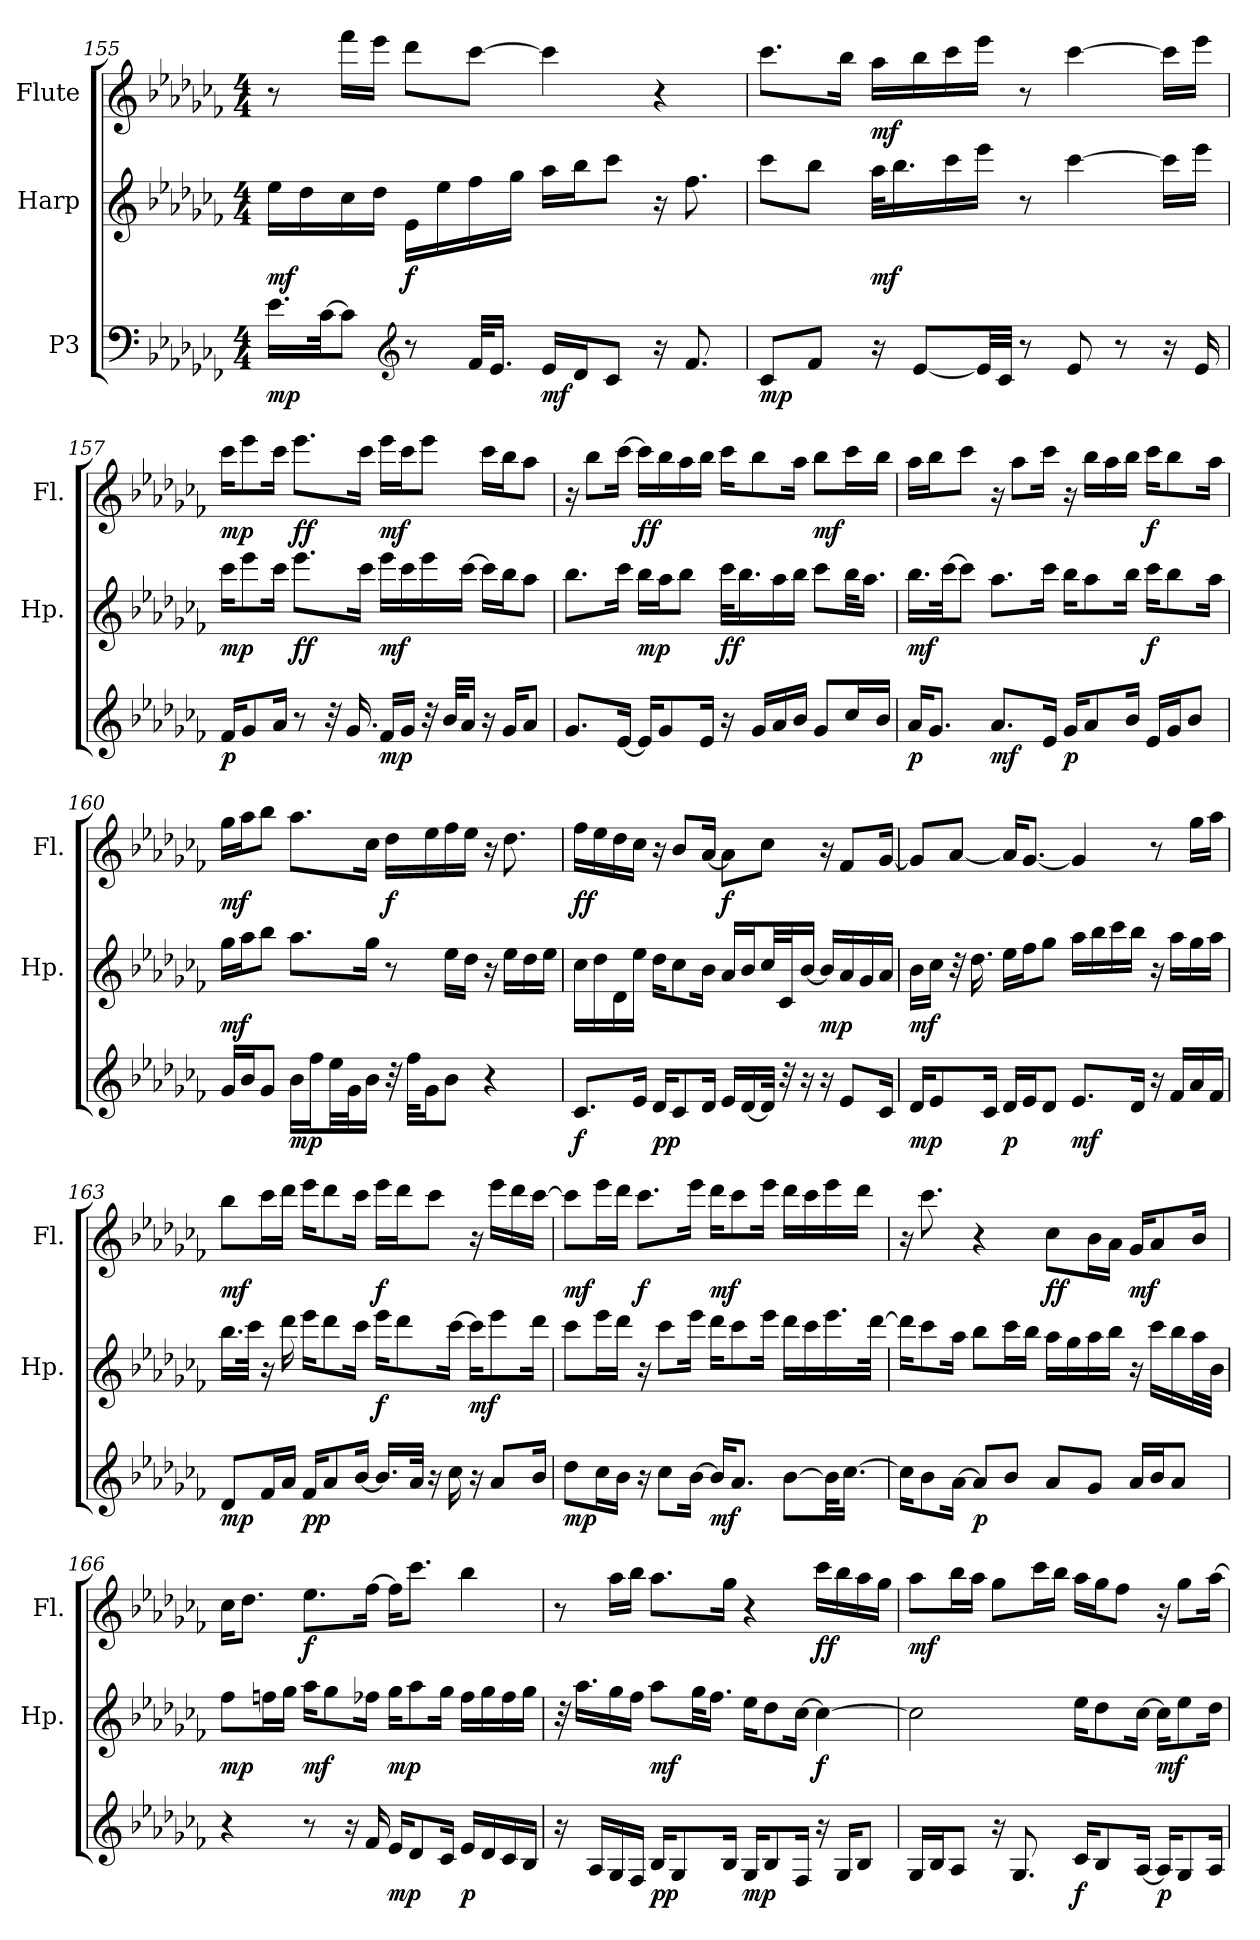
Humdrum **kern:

**kern	**dynam	**kern	**dynam	**kern	**dynam
*part3	*part3	*part2	*part2	*part1	*part1
*staff3	*staff3	*staff2	*staff2	*staff1	*staff1
*I"P3	*	*I"Harp	*	*I"Flute	*
*	*	*I'Hp.	*	*I'Fl.	*
*clefF4	*	*clefG2	*	*clefG2	*
*k[b-e-a-d-g-c-f-]	*	*k[b-e-a-d-g-c-f-]	*	*k[b-e-a-d-g-c-f-]	*
*C-:	*	*C-:	*	*C-:	*
*M4/4	*	*M4/4	*	*M4/4	*
=155	=155	=155	=155	=155	=155
16.e-i\LL	mp	16ee-i\LL	mf	8r	.
.	.	16dd-i\	.	.	.
[32c-i\Jk	.	.	.	.	.
8c-i\J]	.	16cc-i\	.	16fff-i\LL	.
.	.	16dd-i\JJ	.	16eee-i\JJ	.
*clefG2	*	*	*	*	*
8r	.	16e-i\LL	f	8ddd-i\L	.
.	.	16ee-i\	.	.	.
32f-i/KLL	.	16ff-i\	.	[8ccc-i\J	.
16.e-i/JJ	.	.	.	.	.
.	.	16gg-i\JJ	.	.	.
16e-i/LL	mf	16aa-i\LL	.	4ccc-i\]	.
16d-i/J	.	16bb-i\J	.	.	.
8c-i/J	.	8ccc-i\J	.	.	.
16r	.	16r	.	4r	.
8.f-i/	.	8.ff-i\	.	.	.
!!LO:PB:g=z
=156	=156	=156	=156	=156	=156
8c-i/L	mp	8ccc-i\L	.	8.ccc-i\L	.
8f-i/J	.	8bb-i\J	.	.	.
.	.	.	.	16bb-i\Jk	.
16r	.	32aa-i\KLL	mf	16aa-i\LL	mf
.	.	16.bb-i\	.	.	.
[8e-i/L	.	.	.	16bb-i\	.
.	.	16ccc-i\	.	16ccc-i\	.
32e-i/LL]	.	16eee-i\JJ	.	16eee-i\JJ	.
32c-i/JJJ	.	.	.	.	.
8r	.	8r	.	8r	.
8e-i/	.	[4ccc-i\	.	[4ccc-i\	.
8r	.	.	.	.	.
16r	.	16ccc-i\LL]	.	16ccc-i\LL]	.
16e-i/	.	16eee-i\JJ	.	16eee-i\JJ	.
=157	=157	=157	=157	=157	=157
16f-i/KL	p	16ccc-i\KL	mp	16ccc-i\KL	mp
8g-i/	.	8eee-i\	.	8eee-i\	.
16a-i/Jk	.	16ccc-i\Jk	.	16ccc-i\Jk	.
8r	.	8.eee-i\L	ff	8.eee-i\L	ff
32r	.	.	.	.	.
16.g-i/	.	.	.	.	.
.	.	16ccc-i\Jk	.	16ccc-i\Jk	.
16f-i/LL	mp	16eee-i\LL	mf	16eee-i\LL	mf
16g-i/JJ	.	16ccc-i\	.	16ccc-i\J	.
32r	.	16eee-i\	.	8eee-i\J	.
32b-i/KLL	.	.	.	.	.
16a-i/JJ	.	[16ccc-i\JJ	.	.	.
16r	.	16ccc-i\LL]	.	16ccc-i\LL	.
16g-i/KL	.	16bb-i\J	.	16bb-i\J	.
8a-i/J	.	8aa-i\J	.	8aa-i\J	.
!!LO:LB:g=z
=158	=158	=158	=158	=158	=158
8.g-i/L	.	8.bb-i\L	.	16r	.
.	.	.	.	8bb-i\L	.
[16e-i/Jk	.	16ccc-i\Jk	.	[16ccc-i\Jk	.
16e-i/KL]	.	16bb-i\LL	mp	16ccc-i\LL]	ff
8g-i/	.	16aa-i\J	.	16bb-i\	.
.	.	8bb-i\J	.	16aa-i\	.
16e-i/Jk	.	.	.	16bb-i\JJ	.
16r	.	32ccc-i\KLL	ff	16ccc-i\KL	.
.	.	16.bb-i\	.	.	.
16g-i/LL	.	.	.	8bb-i\	.
16a-i/	.	16aa-i\	.	.	.
16b-i/JJ	.	16bb-i\JJ	.	16aa-i\Jk	.
8g-i/L	.	8ccc-i\L	.	8bb-i\L	mf
16cc-i/L	.	32bb-i\KL	.	16ccc-i\L	.
.	.	16.aa-i\JJ	.	.	.
16b-i/JJ	.	.	.	16bb-i\JJ	.
=159	=159	=159	=159	=159	=159
16a-i/KL	p	16.bb-i\LL	mf	16aa-i\LL	.
8.g-i/J	.	.	.	16bb-i\J	.
.	.	[32ccc-i\Jk	.	.	.
.	.	8ccc-i\J]	.	8ccc-i\J	.
8.a-i/L	mf	8.aa-i\L	.	16r	.
.	.	.	.	8aa-i\L	.
16e-i/Jk	.	16ccc-i\Jk	.	16ccc-i\Jk	.
16g-i/KL	p	16bb-i\KL	.	16r	.
8a-i/	.	8aa-i\	.	16bb-i\LL	.
.	.	.	.	16aa-i\	.
16b-i/Jk	.	16bb-i\Jk	.	16bb-i\JJ	.
16e-i/LL	.	16ccc-i\KL	f	16ccc-i\KL	f
16g-i/J	.	8bb-i\	.	8bb-i\	.
8b-i/J	.	.	.	.	.
.	.	16aa-i\Jk	.	16aa-i\Jk	.
!!LO:LB:g=z
=160	=160	=160	=160	=160	=160
16g-i/LL	.	16gg-i\LL	mf	16gg-i\LL	mf
16b-i/J	.	16aa-i\J	.	16aa-i\J	.
8g-i/J	.	8bb-i\J	.	8bb-i\J	.
16b-i\LL	mp	8.aa-i\L	.	8.aa-i\L	.
16ff-i\J	.	.	.	.	.
32ee-i\LL	.	.	.	.	.
32g-i\J	.	.	.	.	.
16b-i\JJ	.	16gg-i\Jk	.	16cc-i\Jk	.
32r	.	8r	.	16dd-i\LL	f
32ff-i\KLL	.	.	.	.	.
16g-i\J	.	.	.	16ee-i\	.
8b-i\J	.	16ee-i\LL	.	16ff-i\	.
.	.	16dd-i\JJ	.	16ee-i\JJ	.
4r	.	16r	.	16r	.
.	.	16ee-i\LL	.	8.dd-i\	.
.	.	16dd-i\	.	.	.
.	.	16ee-i\JJ	.	.	.
=161	=161	=161	=161	=161	=161
8.c-i/L	f	16cc-i\LL	.	16ff-i\LL	ff
.	.	16dd-i\	.	16ee-i\	.
.	.	16d-i\	.	16dd-i\	.
16e-i/Jk	.	16ee-i\JJ	.	16cc-i\JJ	.
16d-i/KL	pp	16dd-i\KL	.	16r	.
8c-i/	.	8cc-i\	.	8b-i/L	.
16d-i/Jk	.	16b-i\Jk	.	[16a-i/Jk	.
16e-i/LL	.	16a-i/LL	.	8a-i\L]	f
[16d-i/J	.	16b-i/J	.	.	.
32d-i/Jkk]	.	32cc-i/LL	.	8cc-i\J	.
32r	.	32c-i/J	.	.	.
16r	.	[16b-i/JJ	.	.	.
16r	.	16b-i/LL]	mp	16r	.
8e-i/L	.	16a-i/	.	8f-i/L	.
.	.	16g-i/	.	.	.
16c-i/Jk	.	16a-i/JJ	.	[16g-i/Jk	.
!!LO:PB:g=z
=162	=162	=162	=162	=162	=162
16d-i/KL	mp	16b-i\LL	mf	8g-i/L]	.
8e-i/	.	16cc-i\JJ	.	.	.
.	.	32r	.	[8a-i/J	.
.	.	16.dd-i\	.	.	.
16c-i/Jk	.	.	.	.	.
16d-i/LL	p	16ee-i\LL	.	16a-i/KL]	.
16e-i/J	.	16ff-i\J	.	[8.g-i/J	.
8d-i/J	.	8gg-i\J	.	.	.
8.e-i/L	mf	16aa-i\LL	.	4g-i/]	.
.	.	16bb-i\	.	.	.
.	.	16ccc-i\	.	.	.
16d-i/Jk	.	16bb-i\JJ	.	.	.
16r	.	16r	.	8r	.
16f-i/LL	.	16aa-i\LL	.	.	.
16a-i/	.	16gg-i\	.	16gg-i\LL	.
16f-i/JJ	.	16aa-i\JJ	.	16aa-i\JJ	.
=163	=163	=163	=163	=163	=163
8d-i/L	mp	16.bb-i\LL	.	8bb-i\L	mf
.	.	32ccc-i\JJk	.	.	.
16f-i/L	.	16r	.	16ccc-i\L	.
16a-i/JJ	.	16ddd-i\	.	16ddd-i\JJ	.
16f-i/KL	pp	16eee-i\KL	.	16eee-i\KL	.
8a-i/	.	8ddd-i\	.	8ddd-i\	.
[16b-i/Jk	.	16ccc-i\Jk	.	16ccc-i\Jk	.
16.b-i/LL]	.	16eee-i\KL	f	16eee-i\LL	f
.	.	8ddd-i\	.	16ddd-i\J	.
32a-i/JJk	.	.	.	.	.
16r	.	.	.	8ccc-i\J	.
16cc-i\	.	[16ccc-i\Jk	.	.	.
16r	.	16ccc-i\KL]	mf	16r	.
8a-i/L	.	8eee-i\	.	16eee-i\LL	.
.	.	.	.	16ddd-i\	.
16b-i/Jk	.	16ddd-i\Jk	.	[16ccc-i\JJ	.
!!LO:LB:g=z
=164	=164	=164	=164	=164	=164
8dd-i\L	mp	8ccc-i\L	.	8ccc-i\L]	mf
16cc-i\L	.	16eee-i\L	.	16eee-i\L	.
16b-i\JJ	.	16ddd-i\JJ	.	16ddd-i\JJ	.
16r	.	16r	.	8.ccc-i\L	f
8cc-i\L	.	8ccc-i\L	.	.	.
[16b-i\Jk	.	16eee-i\Jk	.	16eee-i\Jk	.
16b-i/KL]	mf	16ddd-i\KL	.	16ddd-i\KL	mf
8.a-i/J	.	8ccc-i\	.	8ccc-i\	.
.	.	16eee-i\Jk	.	16eee-i\Jk	.
[8b-i\L	.	16ddd-i\LL	.	16ddd-i\LL	.
.	.	16ccc-i\	.	16ccc-i\	.
32b-i\KL]	.	16.eee-i\	.	16eee-i\	.
[16.cc-i\JJ	.	.	.	.	.
.	.	.	.	16ddd-i\JJ	.
.	.	[32ddd-i\JJk	.	.	.
=165	=165	=165	=165	=165	=165
16cc-i\KL]	.	16ddd-i\KL]	.	16r	.
8b-i\	.	8ccc-i\	.	8.ccc-i\	.
[16a-i\Jk	.	16aa-i\Jk	.	.	.
8a-i/L]	p	8bb-i\L	.	4r	.
8b-i/J	.	16ccc-i\L	.	.	.
.	.	16bb-i\JJ	.	.	.
8a-i/L	.	16aa-i\LL	.	8cc-i\L	ff
.	.	16gg-i\	.	.	.
8g-i/J	.	16aa-i\	.	16b-i\L	.
.	.	16bb-i\JJ	.	16a-i\JJ	.
16a-i/LL	.	16r	.	16g-i/KL	mf
16b-i/J	.	16ccc-i\LL	.	8a-i/	.
8a-i/J	.	16bb-i\	.	.	.
.	.	32aa-i\L	.	16b-i/Jk	.
.	.	32b-i\JJJ	.	.	.
!!LO:LB:g=z
=166	=166	=166	=166	=166	=166
4r	.	8ff-i\L	mp	16cc-i\KL	.
.	.	.	.	8.dd-i\J	.
.	.	16ffni\L	.	.	.
.	.	16gg-i\JJ	.	.	.
8r	.	16aa-i\KL	mf	8.ee-i\L	f
.	.	8gg-i\	.	.	.
16r	.	.	.	.	.
16f-i/	.	16ff-Xi\Jk	.	[16ff-i\Jk	.
16e-i/KL	mp	16gg-i\KL	mp	16ff-i\KL]	.
8d-i/	.	8aa-i\	.	8.ccc-i\J	.
16c-i/Jk	.	16gg-i\Jk	.	.	.
16e-i/LL	p	16ff-i\LL	.	4bb-i\	.
16d-i/	.	16gg-i\	.	.	.
16c-i/	.	16ff-i\	.	.	.
16B-i/JJ	.	16gg-i\JJ	.	.	.
=167	=167	=167	=167	=167	=167
16r	.	32r	.	8r	.
.	.	16.aa-i\LL	.	.	.
16A-i/LL	.	.	.	.	.
16G-i/	.	16gg-i\	.	16aa-i\LL	.
16F-i/JJ	.	16ff-i\JJ	.	16bb-i\JJ	.
16B-i/KL	pp	8aa-i\L	mf	8.aa-i\L	.
8G-i/	.	.	.	.	.
.	.	32gg-i\KL	.	.	.
.	.	16.ff-i\JJ	.	.	.
16B-i/Jk	.	.	.	16gg-i\Jk	.
16G-i/KL	mp	16ee-i\KL	.	4r	.
8B-i/	.	8dd-i\	.	.	.
16F-i/Jk	.	[16cc-i\Jk	.	.	.
16r	.	4cc-i\_	f	16ccc-i\LL	ff
16G-i/KL	.	.	.	16bb-i\	.
8B-i/J	.	.	.	16aa-i\	.
.	.	.	.	16gg-i\JJ	.
!!LO:LB:g=z
=168	=168	=168	=168	=168	=168
16G-i/LL	.	2cc-i\]	.	8aa-i\L	mf
16B-i/J	.	.	.	.	.
8A-i/J	.	.	.	16bb-i\L	.
.	.	.	.	16aa-i\JJ	.
16r	.	.	.	8gg-i\L	.
8.G-i/	.	.	.	.	.
.	.	.	.	16ccc-i\L	.
.	.	.	.	16bb-i\JJ	.
16c-i/KL	f	16ee-i\KL	.	16aa-i\LL	.
8B-i/	.	8dd-i\	.	16gg-i\J	.
.	.	.	.	8ff-i\J	.
[16A-i/Jk	.	[16cc-i\Jk	.	.	.
16A-i/KL]	p	16cc-i\KL]	mf	16r	.
8G-i/	.	8ee-i\	.	8gg-i\L	.
16A-i/Jk	.	16dd-i\Jk	.	[16aa-i\Jk	.
=	=	=	=	=	=
*-	*-	*-	*-	*-	*-
